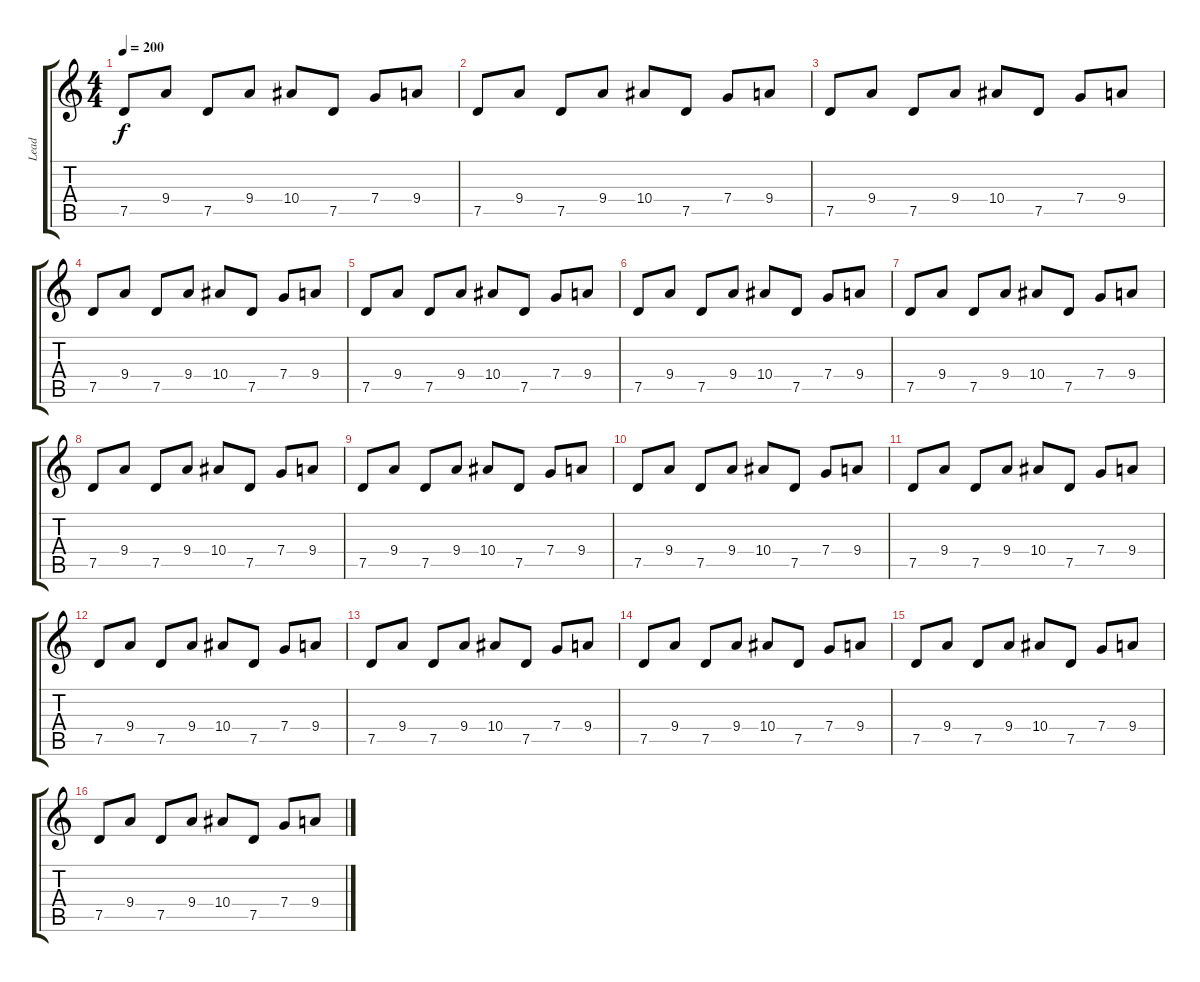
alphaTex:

\track ("Lead" "Lead") {instrument distortionguitar}
\staff {score tabs}
\tuning (D4 A3 F3 C3 G2 D2) {hide}
\ts (4 4)
\tempo 200
\clef g2
\ks c
7.5.8{dy f} 9.4.8 7.5.8 9.4.8 10.4.8 7.5.8 7.4.8 9.4.8 |
7.5.8 9.4.8 7.5.8 9.4.8 10.4.8 7.5.8 7.4.8 9.4.8 |
7.5.8 9.4.8 7.5.8 9.4.8 10.4.8 7.5.8 7.4.8 9.4.8 |
7.5.8 9.4.8 7.5.8 9.4.8 10.4.8 7.5.8 7.4.8 9.4.8 |
7.5.8 9.4.8 7.5.8 9.4.8 10.4.8 7.5.8 7.4.8 9.4.8 |
7.5.8 9.4.8 7.5.8 9.4.8 10.4.8 7.5.8 7.4.8 9.4.8 |
7.5.8 9.4.8 7.5.8 9.4.8 10.4.8 7.5.8 7.4.8 9.4.8 |
7.5.8 9.4.8 7.5.8 9.4.8 10.4.8 7.5.8 7.4.8 9.4.8 |
7.5.8 9.4.8 7.5.8 9.4.8 10.4.8 7.5.8 7.4.8 9.4.8 |
7.5.8 9.4.8 7.5.8 9.4.8 10.4.8 7.5.8 7.4.8 9.4.8 |
7.5.8 9.4.8 7.5.8 9.4.8 10.4.8 7.5.8 7.4.8 9.4.8 |
7.5.8 9.4.8 7.5.8 9.4.8 10.4.8 7.5.8 7.4.8 9.4.8 |
7.5.8 9.4.8 7.5.8 9.4.8 10.4.8 7.5.8 7.4.8 9.4.8 |
7.5.8 9.4.8 7.5.8 9.4.8 10.4.8 7.5.8 7.4.8 9.4.8 |
7.5.8 9.4.8 7.5.8 9.4.8 10.4.8 7.5.8 7.4.8 9.4.8 |
7.5.8 9.4.8 7.5.8 9.4.8 10.4.8 7.5.8 7.4.8 9.4.8
